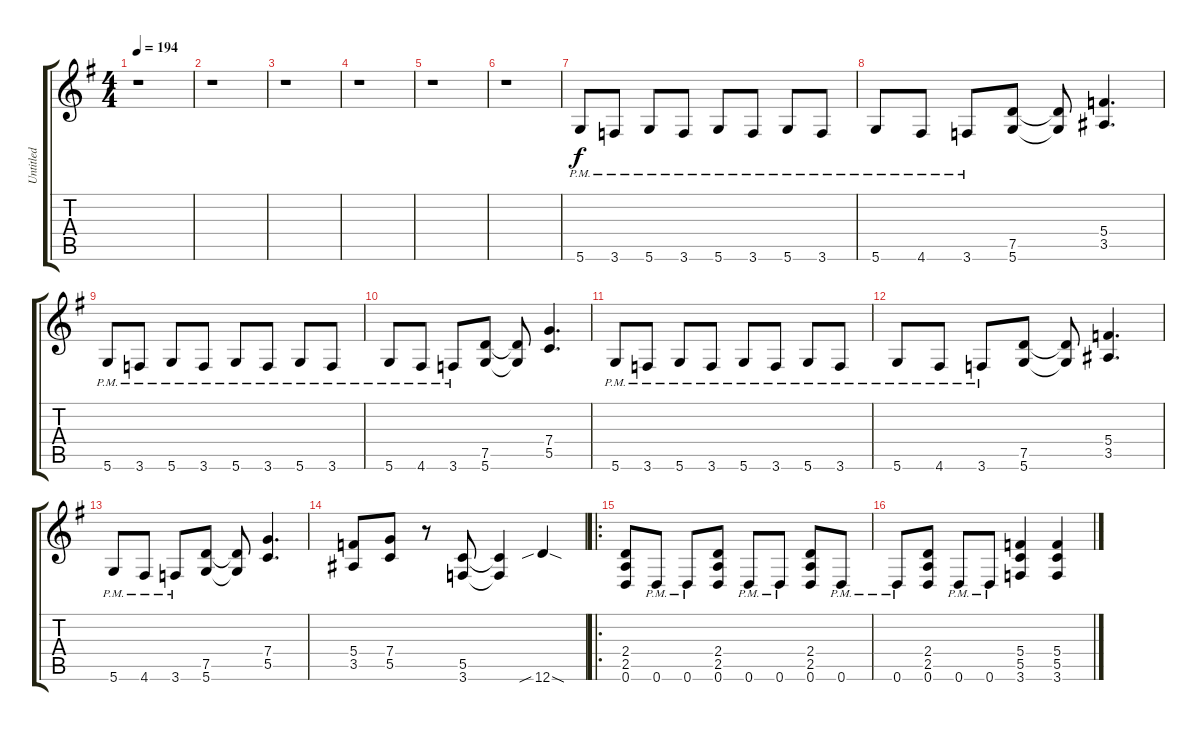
\track ("Untitled" "Untitled") {instrument distortionguitar}
\staff {score tabs}
\tuning (D4 A3 F3 C3 G2 D2) {hide}
\ts (4 4)
\tempo 194
\clef g2
\ks g
r.1{dy f} |
r.1 |
r.1 |
r.1 |
r.1 |
r.1 |
5.6{pm}.8 3.6{pm}.8 5.6{pm}.8 3.6{pm}.8 5.6{pm}.8 3.6{pm}.8 5.6{pm}.8 3.6{pm}.8 |
5.6{pm}.8 4.6{pm}.8 3.6{pm}.8 (7.5 5.6).8 (7.5{t} 5.6{t}).8 (5.4 3.5).4{d} |
5.6{pm}.8 3.6{pm}.8 5.6{pm}.8 3.6{pm}.8 5.6{pm}.8 3.6{pm}.8 5.6{pm}.8 3.6{pm}.8 |
5.6{pm}.8 4.6{pm}.8 3.6{pm}.8 (7.5 5.6).8 (7.5{t} 5.6{t}).8 (7.4 5.5).4{d} |
5.6{pm}.8 3.6{pm}.8 5.6{pm}.8 3.6{pm}.8 5.6{pm}.8 3.6{pm}.8 5.6{pm}.8 3.6{pm}.8 |
5.6{pm}.8 4.6{pm}.8 3.6{pm}.8 (7.5 5.6).8 (7.5{t} 5.6{t}).8 (5.4 3.5).4{d} |
5.6{pm}.8 4.6{pm}.8 3.6{pm}.8 (7.5 5.6).8 (7.5{t} 5.6{t}).8 (7.4 5.5).4{d} |
(5.4 3.5).8 (7.4 5.5).8 r.8 (5.5 3.6).8 (5.5{t} 3.6{t}).4 12.6{sib sod}.4 |
\ro
(2.4 2.5 0.6).8 0.6{pm}.8 0.6{pm}.8 (2.4 2.5 0.6).8 0.6{pm}.8 0.6{pm}.8 (2.4 2.5 0.6).8 0.6{pm}.8 |
0.6{pm}.8 (2.4 2.5 0.6).8 0.6{pm}.8 0.6{pm}.8 (5.4 5.5 3.6).4 (5.4 5.5 3.6).4
